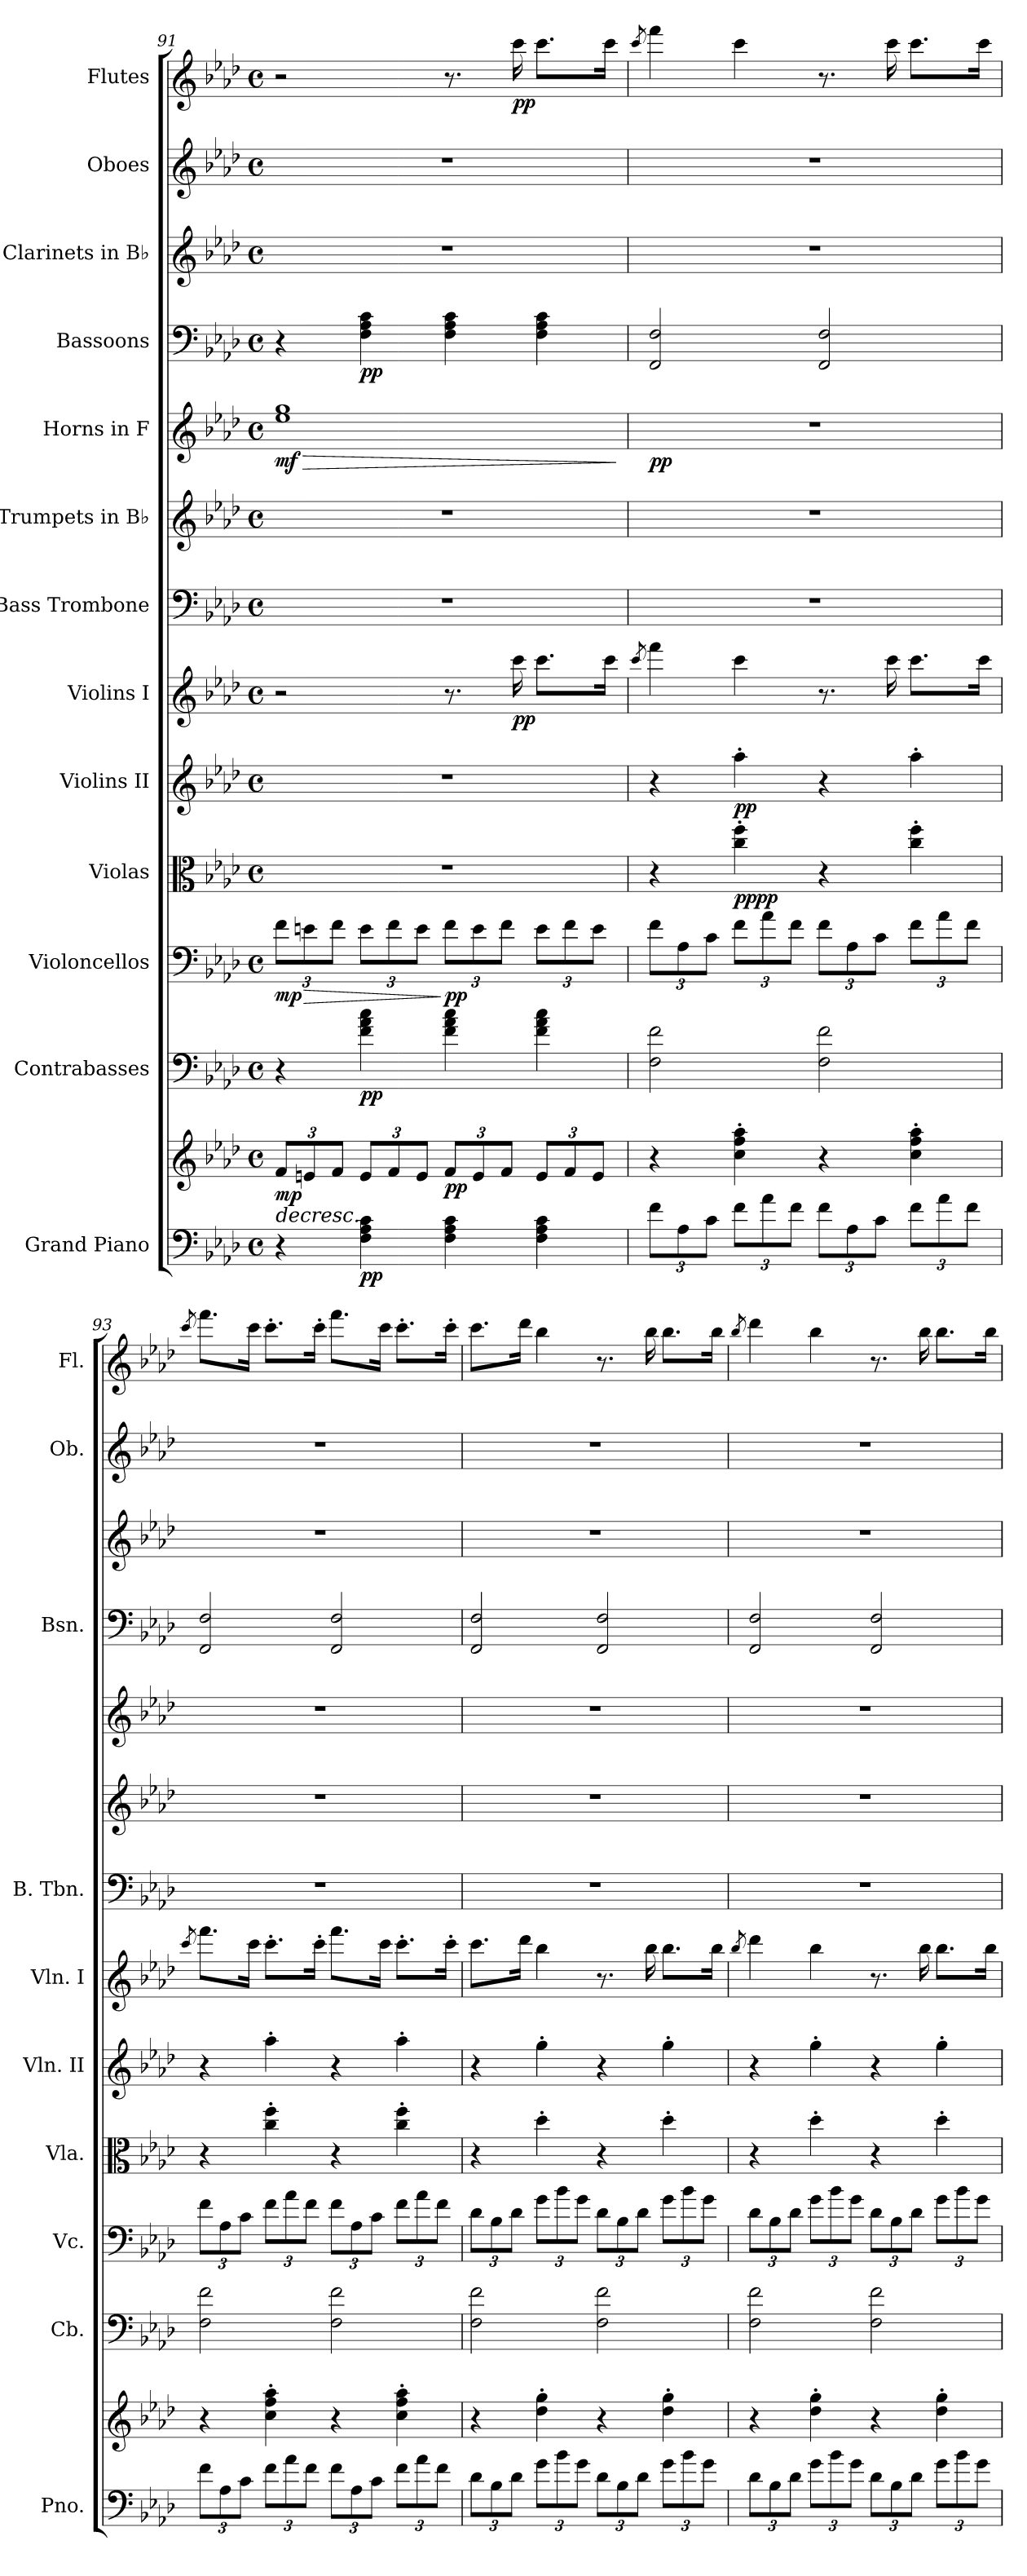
**kern	**kern	**dynam	**kern	**dynam	**kern	**dynam	**kern	**dynam	**kern	**dynam	**kern	**dynam	**kern	**kern	**kern	**dynam	**kern	**dynam	**kern	**kern	**kern	**dynam
*part13	*part13	*part13	*part12	*part12	*part11	*part11	*part10	*part10	*part9	*part9	*part8	*part8	*part7	*part6	*part5	*part5	*part4	*part4	*part3	*part2	*part1	*part1
*staff14	*staff13	*staff13/14	*staff12	*staff12	*staff11	*staff11	*staff10	*staff10	*staff9	*staff9	*staff8	*staff8	*staff7	*staff6	*staff5	*staff5	*staff4	*staff4	*staff3	*staff2	*staff1	*staff1
*I"Grand Piano	*	*	*I"Contrabasses	*	*I"Violoncellos	*	*I"Violas	*	*I"Violins II	*	*I"Violins I	*	*I"Bass Trombone	*I"Trumpets in B♭	*I"Horns in F	*	*I"Bassoons	*	*I"Clarinets in B♭	*I"Oboes	*I"Flutes	*
*I'Pno.	*	*	*I'Cb.	*	*I'Vc.	*	*I'Vla.	*	*I'Vln. II	*	*I'Vln. I	*	*I'B. Tbn.	*	*	*	*I'Bsn.	*	*	*I'Ob.	*I'Fl.	*
!!LO:PB:g=z
*clefF4	*clefG2	*	*clefF4	*	*clefF4	*	*clefC3	*	*clefG2	*	*clefG2	*	*clefF4	*clefG2	*clefG2	*	*clefF4	*	*clefG2	*clefG2	*clefG2	*
*	*	*	*ITrd7c12	*	*	*	*	*	*	*	*	*	*	*ITrd1c2	*ITrd4c7	*	*	*	*ITrd1c2	*	*	*
*k[b-e-a-d-]	*k[b-e-a-d-]	*	*k[b-e-a-d-]	*	*k[b-e-a-d-]	*	*k[b-e-a-d-]	*	*k[b-e-a-d-]	*	*k[b-e-a-d-]	*	*k[b-e-a-d-]	*k[b-e-a-d-g-c-]	*k[b-e-a-d-g-]	*	*k[b-e-a-d-]	*	*k[b-e-a-d-g-c-]	*k[b-e-a-d-]	*k[b-e-a-d-]	*
*M4/4	*M4/4	*	*M4/4	*	*M4/4	*	*M4/4	*	*M4/4	*	*M4/4	*	*M4/4	*M4/4	*M4/4	*	*M4/4	*	*M4/4	*M4/4	*M4/4	*
*met(c)	*met(c)	*	*met(c)	*	*met(c)	*	*met(c)	*	*met(c)	*	*met(c)	*	*met(c)	*met(c)	*met(c)	*	*met(c)	*	*met(c)	*met(c)	*met(c)	*
*	*Xbrackettup	*	*	*	*	*	*	*	*	*	*	*	*	*	*	*	*	*	*	*	*	*
=91	=91	=91	=91	=91	=91	=91	=91	=91	=91	=91	=91	=91	=91	=91	=91	=91	=91	=91	=91	=91	=91	=91
!	!	!LO:HP:b	!	!	!	!	!	!	!	!	!	!	!	!	!	!	!	!	!	!	!	!
*	*	*	*	*	*Xbrackettup	*	*	*	*	*	*	*	*	*	*	*	*	*	*	*	*	*
!	!	!LO:DY:n=1:b	!	!	!	!LO:HP:b	!	!	!	!	!	!	!	!	!	!LO:HP:b	!	!	!	!	!	!
!	!	!	!	!	!	!LO:DY:n=1:b	!	!	!	!	!	!	!	!	!	!LO:DY:n=1:b	!	!	!	!	!	!
4r	12f/L	> mp	4r	.	12f\L	> mp	1r	.	1r	.	2r	.	1r	1r	1a- 1cc	> mf	4r	.	1r	1r	2r	.
.	12en/	.	.	.	12en\	.	.	.	.	.	.	.	.	.	.	.	.	.	.	.	.	.
.	12f/J	.	.	.	12f\J	.	.	.	.	.	.	.	.	.	.	.	.	.	.	.	.	.
!	!	!LO:DY:n=2:b=2	!	!LO:DY:b	!	!	!	!	!	!	!	!	!	!	!	!	!	!LO:DY:b	!	!	!	!
4F\ 4A-\ 4c\	12e/L	pp	4F\ 4A-\ 4c\	pp	12e\L	.	.	.	.	.	.	.	.	.	.	.	4F\ 4A-\ 4c\	pp	.	.	.	.
.	12f/	.	.	.	12f\	.	.	.	.	.	.	.	.	.	.	.	.	.	.	.	.	.
.	12e/J	.	.	.	12e\J	.	.	.	.	.	.	.	.	.	.	.	.	.	.	.	.	.
!	!	!LO:DY:n=3:b	!	!	!	!LO:DY:n=2:b	!	!	!	!	!	!	!	!	!	!	!	!	!	!	!	!
4F\ 4A-\ 4c\	12f/L	] pp	4F\ 4A-\ 4c\	.	12f\L	] pp	.	.	.	.	8.r	.	.	.	.	.	4F\ 4A-\ 4c\	.	.	.	8.r	.
.	12e/	.	.	.	12e\	.	.	.	.	.	.	.	.	.	.	.	.	.	.	.	.	.
.	12f/J	.	.	.	12f\J	.	.	.	.	.	.	.	.	.	.	.	.	.	.	.	.	.
!	!	!	!	!	!	!	!	!	!	!	!	!LO:DY:b	!	!	!	!	!	!	!	!	!	!LO:DY:b
.	.	.	.	.	.	.	.	.	.	.	16ccc\	pp	.	.	.	.	.	.	.	.	16ccc\	pp
4F\ 4A-\ 4c\	12e/L	.	4F\ 4A-\ 4c\	.	12e\L	.	.	.	.	.	8.ccc\L	.	.	.	.	.	4F\ 4A-\ 4c\	.	.	.	8.ccc\L	.
.	12f/	.	.	.	12f\	.	.	.	.	.	.	.	.	.	.	.	.	.	.	.	.	.
.	12e/J	.	.	.	12e\J	.	.	.	.	.	.	.	.	.	.	.	.	.	.	.	.	.
.	.	.	.	.	.	.	.	.	.	.	16ccc\Jk	.	.	.	.	.	.	.	.	.	16ccc\Jk	.
.	.	.	.	.	.	.	.	.	.	.	.	.	.	.	.	]	.	.	.	.	.	.
=92	=92	=92	=92	=92	=92	=92	=92	=92	=92	=92	=92	=92	=92	=92	=92	=92	=92	=92	=92	=92	=92	=92
.	.	.	.	.	.	.	.	.	.	.	8qccc/	.	.	.	.	.	.	.	.	.	8qccc/	.
*Xbrackettup	*	*	*	*	*	*	*	*	*	*	*	*	*	*	*	*	*	*	*	*	*	*
!	!	!	!	!	!	!	!	!	!	!	!	!	!	!	!	!LO:DY:b	!	!	!	!	!	!
12f\L	4r	.	2FF\ 2F\	.	12f\L	.	4r	.	4r	.	4fff\	.	1r	1r	1r	pp	2FF/ 2F/	.	1r	1r	4fff\	.
12A-\	.	.	.	.	12A-\	.	.	.	.	.	.	.	.	.	.	.	.	.	.	.	.	.
12c\J	.	.	.	.	12c\J	.	.	.	.	.	.	.	.	.	.	.	.	.	.	.	.	.
!	!	!	!	!	!	!	!	!LO:DY:b	!	!	!	!	!	!	!	!	!	!	!	!	!	!
!	!	!	!	!	!	!	!	!LO:DY:n=1:b	!	!LO:DY:b	!	!	!	!	!	!	!	!	!	!	!	!
12f\L	4cc\' 4ff\' 4aa-\'	.	.	.	12f\L	.	4cc\' 4ff\'	pp pp	4aa-'\	pp	4ccc\	.	.	.	.	.	.	.	.	.	4ccc\	.
12a-\	.	.	.	.	12a-\	.	.	.	.	.	.	.	.	.	.	.	.	.	.	.	.	.
12f\J	.	.	.	.	12f\J	.	.	.	.	.	.	.	.	.	.	.	.	.	.	.	.	.
12f\L	4r	.	2FF\ 2F\	.	12f\L	.	4r	.	4r	.	8.r	.	.	.	.	.	2FF/ 2F/	.	.	.	8.r	.
12A-\	.	.	.	.	12A-\	.	.	.	.	.	.	.	.	.	.	.	.	.	.	.	.	.
12c\J	.	.	.	.	12c\J	.	.	.	.	.	.	.	.	.	.	.	.	.	.	.	.	.
.	.	.	.	.	.	.	.	.	.	.	16ccc\	.	.	.	.	.	.	.	.	.	16ccc\	.
12f\L	4cc\' 4ff\' 4aa-\'	.	.	.	12f\L	.	4cc\' 4ff\'	.	4aa-'\	.	8.ccc\L	.	.	.	.	.	.	.	.	.	8.ccc\L	.
12a-\	.	.	.	.	12a-\	.	.	.	.	.	.	.	.	.	.	.	.	.	.	.	.	.
12f\J	.	.	.	.	12f\J	.	.	.	.	.	.	.	.	.	.	.	.	.	.	.	.	.
.	.	.	.	.	.	.	.	.	.	.	16ccc\Jk	.	.	.	.	.	.	.	.	.	16ccc\Jk	.
=93	=93	=93	=93	=93	=93	=93	=93	=93	=93	=93	=93	=93	=93	=93	=93	=93	=93	=93	=93	=93	=93	=93
.	.	.	.	.	.	.	.	.	.	.	8qccc/	.	.	.	.	.	.	.	.	.	8qccc/	.
12f\L	4r	.	2FF\ 2F\	.	12f\L	.	4r	.	4r	.	8.fff\L	.	1r	1r	1r	.	2FF/ 2F/	.	1r	1r	8.fff\L	.
12A-\	.	.	.	.	12A-\	.	.	.	.	.	.	.	.	.	.	.	.	.	.	.	.	.
12c\J	.	.	.	.	12c\J	.	.	.	.	.	.	.	.	.	.	.	.	.	.	.	.	.
.	.	.	.	.	.	.	.	.	.	.	16ccc\Jk	.	.	.	.	.	.	.	.	.	16ccc\Jk	.
12f\L	4cc\' 4ff\' 4aa-\'	.	.	.	12f\L	.	4cc\' 4ff\'	.	4aa-'\	.	8.ccc'\L	.	.	.	.	.	.	.	.	.	8.ccc'\L	.
12a-\	.	.	.	.	12a-\	.	.	.	.	.	.	.	.	.	.	.	.	.	.	.	.	.
12f\J	.	.	.	.	12f\J	.	.	.	.	.	.	.	.	.	.	.	.	.	.	.	.	.
.	.	.	.	.	.	.	.	.	.	.	16ccc'\Jk	.	.	.	.	.	.	.	.	.	16ccc'\Jk	.
12f\L	4r	.	2FF\ 2F\	.	12f\L	.	4r	.	4r	.	8.fff\L	.	.	.	.	.	2FF/ 2F/	.	.	.	8.fff\L	.
12A-\	.	.	.	.	12A-\	.	.	.	.	.	.	.	.	.	.	.	.	.	.	.	.	.
12c\J	.	.	.	.	12c\J	.	.	.	.	.	.	.	.	.	.	.	.	.	.	.	.	.
.	.	.	.	.	.	.	.	.	.	.	16ccc\Jk	.	.	.	.	.	.	.	.	.	16ccc\Jk	.
12f\L	4cc\' 4ff\' 4aa-\'	.	.	.	12f\L	.	4cc\' 4ff\'	.	4aa-'\	.	8.ccc'\L	.	.	.	.	.	.	.	.	.	8.ccc'\L	.
12a-\	.	.	.	.	12a-\	.	.	.	.	.	.	.	.	.	.	.	.	.	.	.	.	.
12f\J	.	.	.	.	12f\J	.	.	.	.	.	.	.	.	.	.	.	.	.	.	.	.	.
.	.	.	.	.	.	.	.	.	.	.	16ccc'\Jk	.	.	.	.	.	.	.	.	.	16ccc'\Jk	.
!!LO:PB:g=z
=94	=94	=94	=94	=94	=94	=94	=94	=94	=94	=94	=94	=94	=94	=94	=94	=94	=94	=94	=94	=94	=94	=94
12d-\L	4r	.	2FF\ 2F\	.	12d-\L	.	4r	.	4r	.	8.ccc\L	.	1r	1r	1r	.	2FF/ 2F/	.	1r	1r	8.ccc\L	.
12B-\	.	.	.	.	12B-\	.	.	.	.	.	.	.	.	.	.	.	.	.	.	.	.	.
12d-\J	.	.	.	.	12d-\J	.	.	.	.	.	.	.	.	.	.	.	.	.	.	.	.	.
.	.	.	.	.	.	.	.	.	.	.	16ddd-\Jk	.	.	.	.	.	.	.	.	.	16ddd-\Jk	.
12g\L	4dd-\' 4gg\'	.	.	.	12g\L	.	4dd-'\	.	4gg'\	.	4bb-\	.	.	.	.	.	.	.	.	.	4bb-\	.
12b-\	.	.	.	.	12b-\	.	.	.	.	.	.	.	.	.	.	.	.	.	.	.	.	.
12g\J	.	.	.	.	12g\J	.	.	.	.	.	.	.	.	.	.	.	.	.	.	.	.	.
12d-\L	4r	.	2FF\ 2F\	.	12d-\L	.	4r	.	4r	.	8.r	.	.	.	.	.	2FF/ 2F/	.	.	.	8.r	.
12B-\	.	.	.	.	12B-\	.	.	.	.	.	.	.	.	.	.	.	.	.	.	.	.	.
12d-\J	.	.	.	.	12d-\J	.	.	.	.	.	.	.	.	.	.	.	.	.	.	.	.	.
.	.	.	.	.	.	.	.	.	.	.	16bb-\	.	.	.	.	.	.	.	.	.	16bb-\	.
12g\L	4dd-\' 4gg\'	.	.	.	12g\L	.	4dd-'\	.	4gg'\	.	8.bb-\L	.	.	.	.	.	.	.	.	.	8.bb-\L	.
12b-\	.	.	.	.	12b-\	.	.	.	.	.	.	.	.	.	.	.	.	.	.	.	.	.
12g\J	.	.	.	.	12g\J	.	.	.	.	.	.	.	.	.	.	.	.	.	.	.	.	.
.	.	.	.	.	.	.	.	.	.	.	16bb-\Jk	.	.	.	.	.	.	.	.	.	16bb-\Jk	.
=95	=95	=95	=95	=95	=95	=95	=95	=95	=95	=95	=95	=95	=95	=95	=95	=95	=95	=95	=95	=95	=95	=95
.	.	.	.	.	.	.	.	.	.	.	8qbb-/	.	.	.	.	.	.	.	.	.	8qbb-/	.
12d-\L	4r	.	2FF\ 2F\	.	12d-\L	.	4r	.	4r	.	4ddd-\	.	1r	1r	1r	.	2FF/ 2F/	.	1r	1r	4ddd-\	.
12B-\	.	.	.	.	12B-\	.	.	.	.	.	.	.	.	.	.	.	.	.	.	.	.	.
12d-\J	.	.	.	.	12d-\J	.	.	.	.	.	.	.	.	.	.	.	.	.	.	.	.	.
12g\L	4dd-\' 4gg\'	.	.	.	12g\L	.	4dd-'\	.	4gg'\	.	4bb-\	.	.	.	.	.	.	.	.	.	4bb-\	.
12b-\	.	.	.	.	12b-\	.	.	.	.	.	.	.	.	.	.	.	.	.	.	.	.	.
12g\J	.	.	.	.	12g\J	.	.	.	.	.	.	.	.	.	.	.	.	.	.	.	.	.
12d-\L	4r	.	2FF\ 2F\	.	12d-\L	.	4r	.	4r	.	8.r	.	.	.	.	.	2FF/ 2F/	.	.	.	8.r	.
12B-\	.	.	.	.	12B-\	.	.	.	.	.	.	.	.	.	.	.	.	.	.	.	.	.
12d-\J	.	.	.	.	12d-\J	.	.	.	.	.	.	.	.	.	.	.	.	.	.	.	.	.
.	.	.	.	.	.	.	.	.	.	.	16bb-\	.	.	.	.	.	.	.	.	.	16bb-\	.
12g\L	4dd-\' 4gg\'	.	.	.	12g\L	.	4dd-'\	.	4gg'\	.	8.bb-\L	.	.	.	.	.	.	.	.	.	8.bb-\L	.
12b-\	.	.	.	.	12b-\	.	.	.	.	.	.	.	.	.	.	.	.	.	.	.	.	.
12g\J	.	.	.	.	12g\J	.	.	.	.	.	.	.	.	.	.	.	.	.	.	.	.	.
.	.	.	.	.	.	.	.	.	.	.	16bb-\Jk	.	.	.	.	.	.	.	.	.	16bb-\Jk	.
=	=	=	=	=	=	=	=	=	=	=	=	=	=	=	=	=	=	=	=	=	=	=
*-	*-	*-	*-	*-	*-	*-	*-	*-	*-	*-	*-	*-	*-	*-	*-	*-	*-	*-	*-	*-	*-	*-
